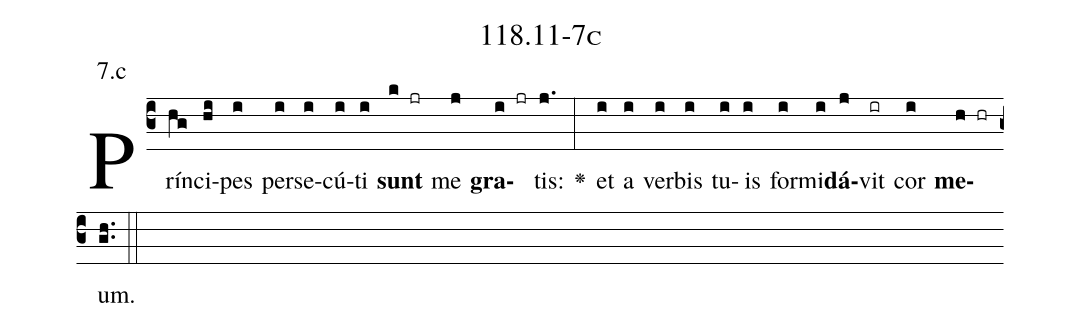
name: 118.11-7c;
annotation: 7.c;
%%
(c3)Prín(hg)ci(hi)pes(i) per(i)se(i)cú(i)ti(i) <b>sunt</b>(k jr) me(j) <b>gra</b>(i jr)tis:(j.) <v>\greheightstar</v>(:) et(i) a(i) ver(i)bis(i) tu(i)is(i) for(i)mi(i)<b>dá</b>(j)vit(ir) cor(i) <b>me</b>(h hr)um.(gh..) (::)


%E(i) u(i) o(j) u(i) a(h) e.(gh..) (::)
